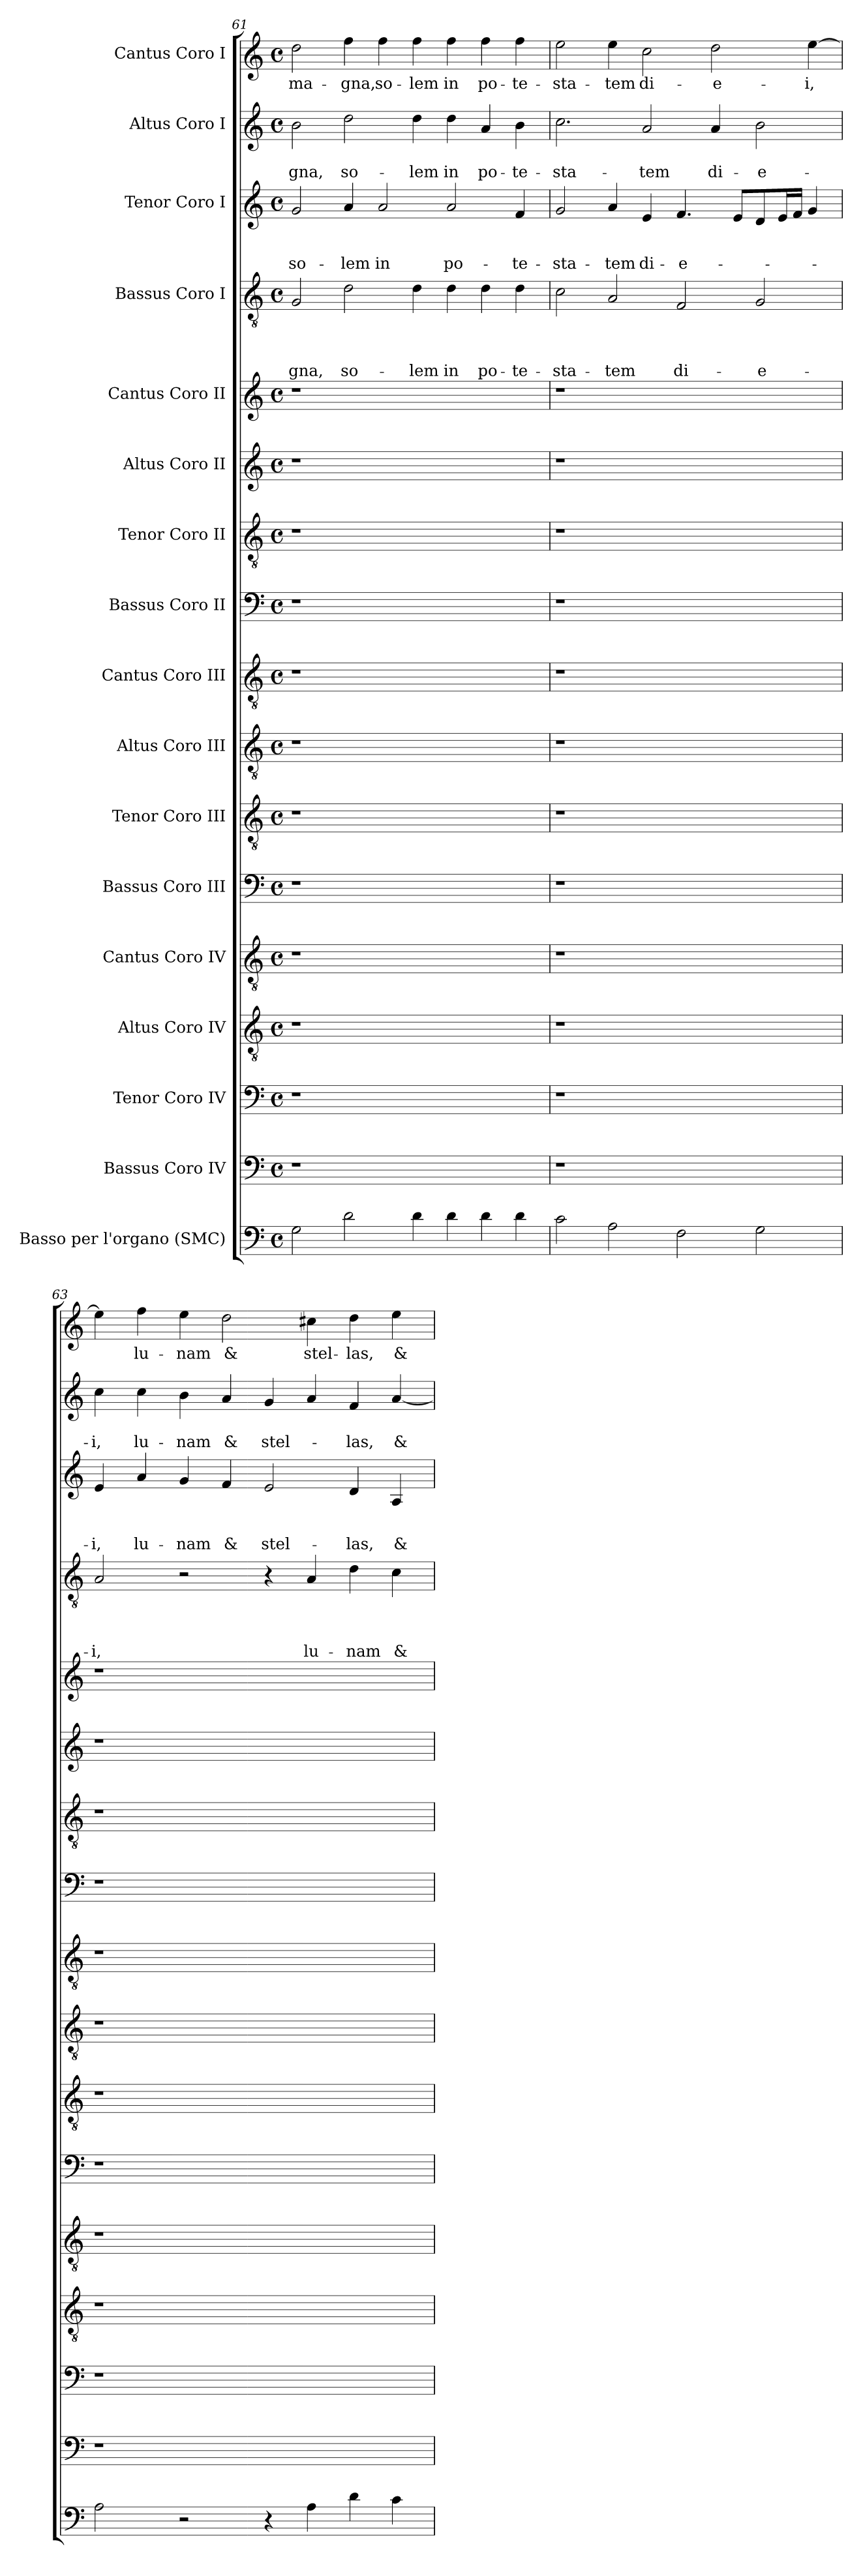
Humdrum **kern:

**kern	**kern	**kern	**kern	**kern	**kern	**kern	**kern	**kern	**kern	**kern	**kern	**kern	**kern	**text	**text	**text	**text	**kern	**text	**text	**text	**kern	**text	**text	**kern	**text
*part17	*part16	*part15	*part14	*part13	*part12	*part11	*part10	*part9	*part8	*part7	*part6	*part5	*part4	*part4	*part4	*part4	*part4	*part3	*part3	*part3	*part3	*part2	*part2	*part2	*part1	*part1
*staff17	*staff16	*staff15	*staff14	*staff13	*staff12	*staff11	*staff10	*staff9	*staff8	*staff7	*staff6	*staff5	*staff4	*staff4	*staff4	*staff4	*staff4	*staff3	*staff3	*staff3	*staff3	*staff2	*staff2	*staff2	*staff1	*staff1
*I"Basso per l'organo (SMC)	*I"Bassus  Coro IV	*I"Tenor Coro IV	*I"Altus  Coro IV	*I"Cantus  Coro IV	*I"Bassus  Coro III	*I"Tenor  Coro III	*I"Altus  Coro III	*I"Cantus  Coro III	*I"Bassus  Coro II	*I"Tenor Coro II	*I"Altus  Coro II	*I"Cantus  Coro II	*I"Bassus  Coro I	*	*	*	*	*I"Tenor  Coro I	*	*	*	*I"Altus Coro I	*	*	*I"Cantus  Coro I	*
!!LO:PB:g=z
*clefF4	*clefF4	*clefF4	*clefGv2	*clefGv2	*clefF4	*clefGv2	*clefGv2	*clefGv2	*clefF4	*clefGv2	*clefG2	*clefG2	*clefGv2	*	*	*	*	*clefG2	*	*	*	*clefG2	*	*	*clefG2	*
*k[]	*k[]	*k[]	*k[]	*k[]	*k[]	*k[]	*k[]	*k[]	*k[]	*k[]	*k[]	*k[]	*k[]	*	*	*	*	*k[]	*	*	*	*k[]	*	*	*k[]	*
*C:	*C:	*C:	*C:	*C:	*C:	*C:	*C:	*C:	*C:	*C:	*C:	*C:	*C:	*	*	*	*	*C:	*	*	*	*C:	*	*	*C:	*
*M4/4	*M4/4	*M4/4	*M4/4	*M4/4	*M4/4	*M4/4	*M4/4	*M4/4	*M4/4	*M4/4	*M4/4	*M4/4	*M4/4	*	*	*	*	*M4/4	*	*	*	*M4/4	*	*	*M4/4	*
*met(c)	*met(c)	*met(c)	*met(c)	*met(c)	*met(c)	*met(c)	*met(c)	*met(c)	*met(c)	*met(c)	*met(c)	*met(c)	*met(c)	*	*	*	*	*met(c)	*	*	*	*met(c)	*	*	*met(c)	*
=61	=61	=61	=61	=61	=61	=61	=61	=61	=61	=61	=61	=61	=61	=61	=61	=61	=61	=61	=61	=61	=61	=61	=61	=61	=61	=61
2G\	1r	1r	1r	1r	1r	1r	1r	1r	1r	1r	1r	1r	2G/	.	.	.	-gna,	2g/	.	.	so-	2b\	.	-gna,	2dd\	ma-
2d\	.	.	.	.	.	.	.	.	.	.	.	.	2d\	.	.	.	so-	4a/	.	.	-lem	2dd\	.	so-	4ff\	-gna,
.	.	.	.	.	.	.	.	.	.	.	.	.	.	.	.	.	.	2a/	.	.	in	.	.	.	4ff\	so-
4d\	1ryy	1ryy	1ryy	1ryy	1ryy	1ryy	1ryy	1ryy	1ryy	1ryy	1ryy	1ryy	4d\	.	.	.	-lem	.	.	.	.	4dd\	.	-lem	4ff\	-lem
4d\	.	.	.	.	.	.	.	.	.	.	.	.	4d\	.	.	.	in	2a/	.	.	po-	4dd\	.	in	4ff\	in
4d\	.	.	.	.	.	.	.	.	.	.	.	.	4d\	.	.	.	po-	.	.	.	.	4a/	.	po-	4ff\	po-
4d\	.	.	.	.	.	.	.	.	.	.	.	.	4d\	.	.	.	-te-	4f/	.	.	-te-	4b\	.	-te-	4ff\	-te-
=62	=62	=62	=62	=62	=62	=62	=62	=62	=62	=62	=62	=62	=62	=62	=62	=62	=62	=62	=62	=62	=62	=62	=62	=62	=62	=62
2c\	1r	1r	1r	1r	1r	1r	1r	1r	1r	1r	1r	1r	2c\	.	.	.	-sta-	2g/	.	.	-sta-	2.cc\	.	-sta-	2ee\	-sta-
2A\	.	.	.	.	.	.	.	.	.	.	.	.	2A/	.	.	.	-tem	4a/	.	.	-tem	.	.	.	4ee\	-tem
.	.	.	.	.	.	.	.	.	.	.	.	.	.	.	.	.	.	4e/	.	.	di-	2a/	.	-tem	2cc\	di-
2F\	1ryy	1ryy	1ryy	1ryy	1ryy	1ryy	1ryy	1ryy	1ryy	1ryy	1ryy	1ryy	2F/	.	.	.	di-	4.f/	.	.	-e-	.	.	.	.	.
.	.	.	.	.	.	.	.	.	.	.	.	.	.	.	.	.	.	.	.	.	.	4a/	.	di-	2dd\	-e-
.	.	.	.	.	.	.	.	.	.	.	.	.	.	.	.	.	.	8e/L	.	.	.	.	.	.	.	.
2G\	.	.	.	.	.	.	.	.	.	.	.	.	2G/	.	.	.	-e-	8d/	.	.	.	2b\	.	-e-	.	.
.	.	.	.	.	.	.	.	.	.	.	.	.	.	.	.	.	.	16e/L	.	.	.	.	.	.	.	.
.	.	.	.	.	.	.	.	.	.	.	.	.	.	.	.	.	.	16f/JJ	.	.	.	.	.	.	.	.
.	.	.	.	.	.	.	.	.	.	.	.	.	.	.	.	.	.	4g/	.	.	.	.	.	.	[4ee\	-i,
=63	=63	=63	=63	=63	=63	=63	=63	=63	=63	=63	=63	=63	=63	=63	=63	=63	=63	=63	=63	=63	=63	=63	=63	=63	=63	=63
2A\	1r	1r	1r	1r	1r	1r	1r	1r	1r	1r	1r	1r	2A/	.	.	.	-i,	4e/	.	.	-i,	4cc\	.	-i,	4ee\]	.
.	.	.	.	.	.	.	.	.	.	.	.	.	.	.	.	.	.	4a/	.	.	lu-	4cc\	.	lu-	4ff\	lu-
2r	.	.	.	.	.	.	.	.	.	.	.	.	2r	.	.	.	.	4g/	.	.	-nam	4b\	.	-nam	4ee\	-nam
.	.	.	.	.	.	.	.	.	.	.	.	.	.	.	.	.	.	4f/	.	.	&	4a/	.	&	2dd\	&
4r	1ryy	1ryy	1ryy	1ryy	1ryy	1ryy	1ryy	1ryy	1ryy	1ryy	1ryy	1ryy	4r	.	.	.	.	2e/	.	.	stel-	4g/	.	stel-	.	.
4A\	.	.	.	.	.	.	.	.	.	.	.	.	4A/	.	.	.	lu-	.	.	.	.	4a/	.	.	4cc#X\	stel-
4d\	.	.	.	.	.	.	.	.	.	.	.	.	4d\	.	.	.	-nam	4d/	.	.	-las,	4f/	.	-las,	4dd\	-las,
4c\	.	.	.	.	.	.	.	.	.	.	.	.	4c\	.	.	.	&	4A/	.	.	&	[4a/	.	&	4ee\	&
=	=	=	=	=	=	=	=	=	=	=	=	=	=	=	=	=	=	=	=	=	=	=	=	=	=	=
*-	*-	*-	*-	*-	*-	*-	*-	*-	*-	*-	*-	*-	*-	*-	*-	*-	*-	*-	*-	*-	*-	*-	*-	*-	*-	*-
